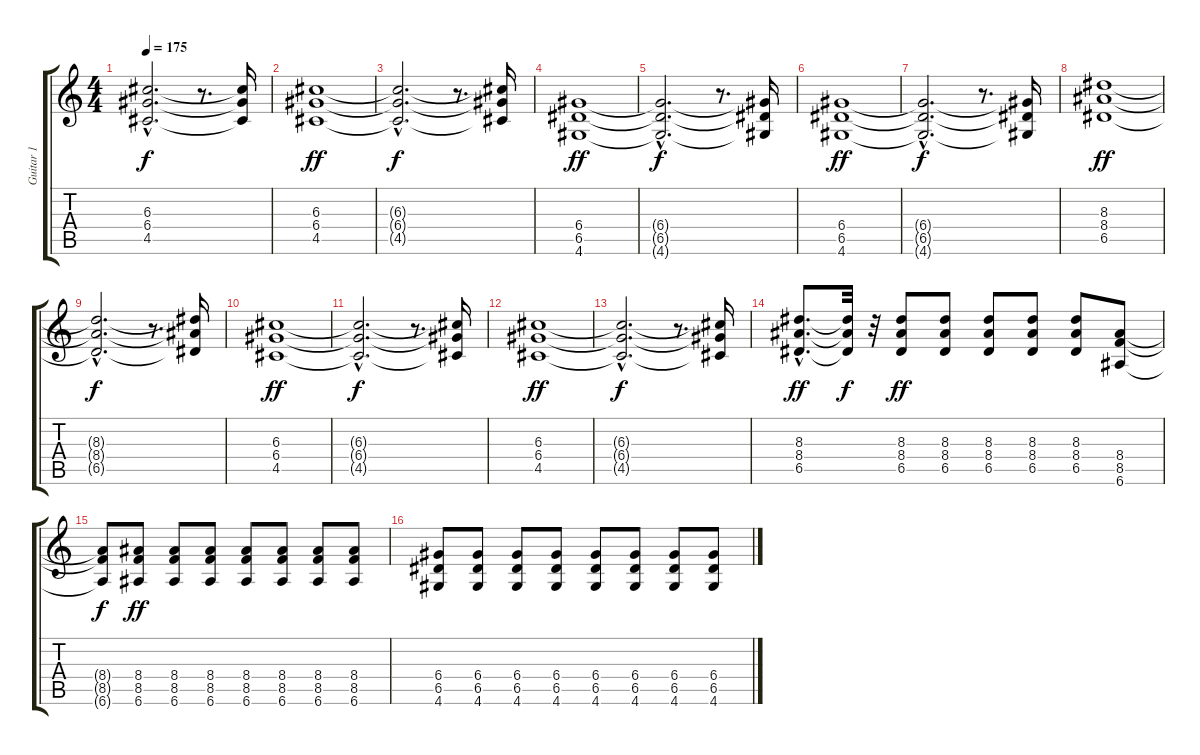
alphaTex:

\track ("Guitar 1" "Guitar 1") {instrument distortionguitar}
\staff {score tabs}
\tuning (E4 B3 G3 D3 A2 E2) {hide}
\ts (4 4)
\tempo 175
\clef g2
\ks c
(6.3{hac t} 6.4{hac t} 4.5{hac t}).2{d dy f} r.8{d} (6.3{t} 6.4{t} 4.5{t}).16 |
(6.3 6.4 4.5).1{dy ff} |
(6.3{hac t} 6.4{hac t} 4.5{hac t}).2{d dy f} r.8{d} (6.3{t} 6.4{t} 4.5{t}).16 |
(6.4 6.5 4.6).1{dy ff} |
(6.4{hac t} 6.5{hac t} 4.6{hac t}).2{d dy f} r.8{d} (6.4{t} 6.5{t} 4.6{t}).16 |
(6.4 6.5 4.6).1{dy ff} |
(6.4{hac t} 6.5{hac t} 4.6{hac t}).2{d dy f} r.8{d} (6.4{t} 6.5{t} 4.6{t}).16 |
(8.3 8.4 6.5).1{dy ff} |
(8.3{hac t} 8.4{hac t} 6.5{hac t}).2{d dy f} r.8{d} (8.3{t} 8.4{t} 6.5{t}).16 |
(6.3 6.4 4.5).1{dy ff} |
(6.3{hac t} 6.4{hac t} 4.5{hac t}).2{d dy f} r.8{d} (6.3{t} 6.4{t} 4.5{t}).16 |
(6.3 6.4 4.5).1{dy ff} |
(6.3{hac t} 6.4{hac t} 4.5{hac t}).2{d dy f} r.8{d} (6.3{t} 6.4{t} 4.5{t}).16 |
(8.3{hac} 8.4{hac} 6.5{hac}).8{d dy ff} (8.3{t} 8.4{t} 6.5{t}).32{dy f} r.32 (8.3 8.4 6.5).8{dy ff} (8.3 8.4 6.5).8 (8.3 8.4 6.5).8 (8.3 8.4 6.5).8 (8.3 8.4 6.5).8 (8.4 8.5 6.6).8 |
(8.4{t} 8.5{t} 6.6{t}).8{dy f} (8.4 8.5 6.6).8{dy ff} (8.4 8.5 6.6).8 (8.4 8.5 6.6).8 (8.4 8.5 6.6).8 (8.4 8.5 6.6).8 (8.4 8.5 6.6).8 (8.4 8.5 6.6).8 |
(6.4 6.5 4.6).8 (6.4 6.5 4.6).8 (6.4 6.5 4.6).8 (6.4 6.5 4.6).8 (6.4 6.5 4.6).8 (6.4 6.5 4.6).8 (6.4 6.5 4.6).8 (6.4 6.5 4.6).8
